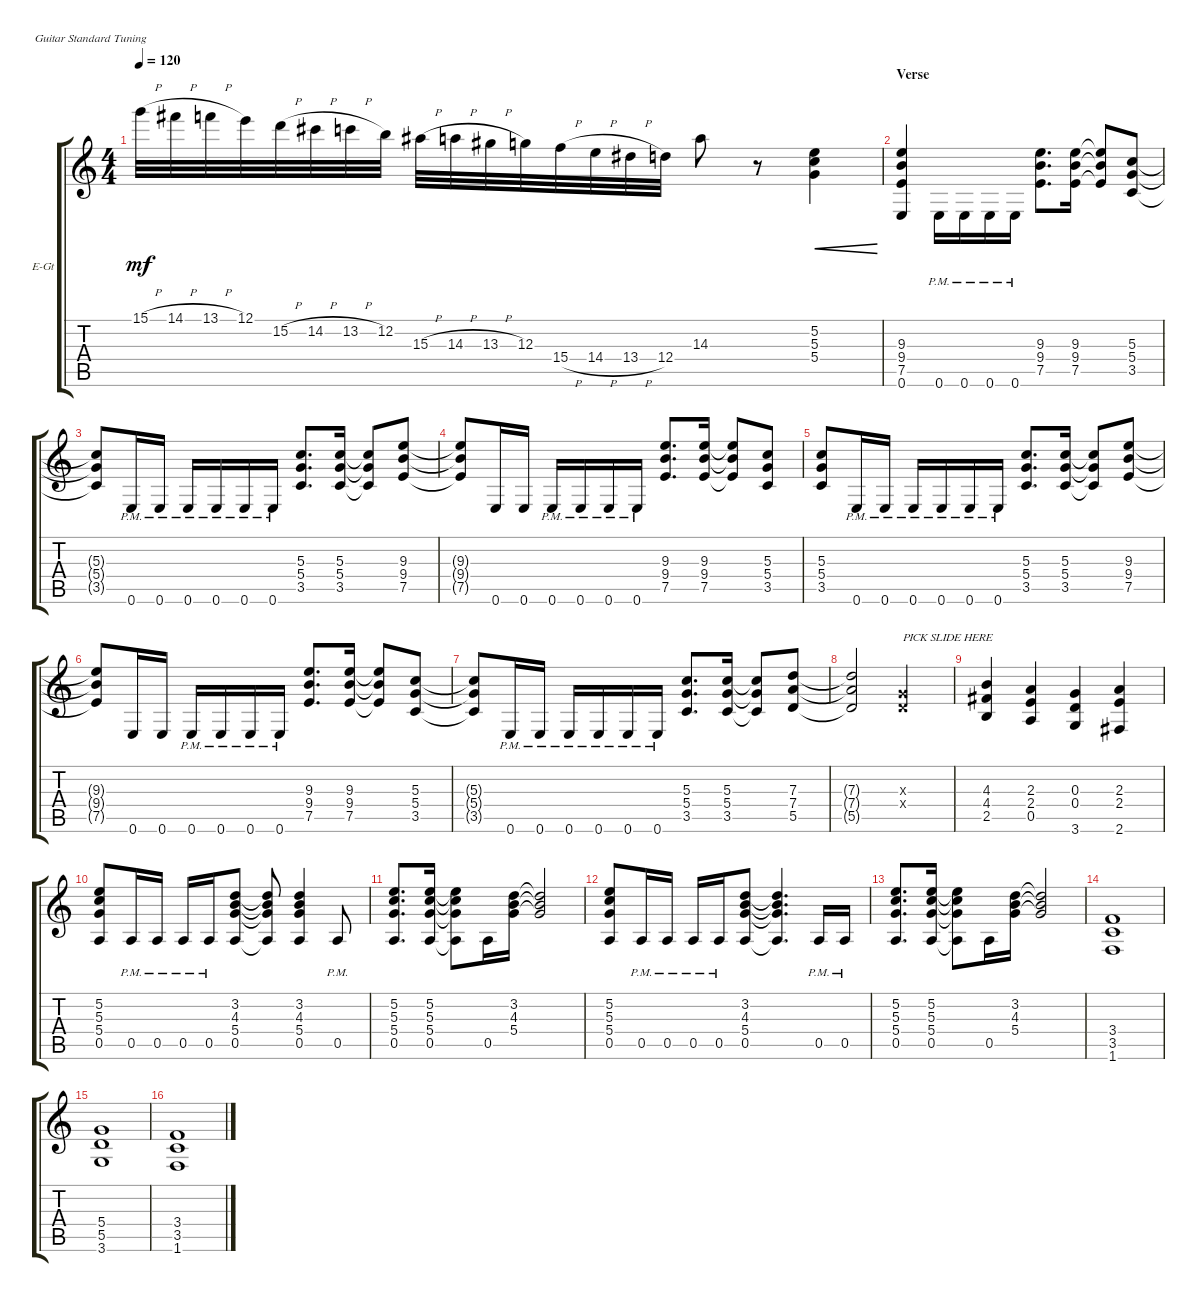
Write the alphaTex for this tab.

\defaultSystemsLayout 4
\bracketExtendMode groupsimilarinstruments
\firstSystemTrackNameOrientation horizontal
\otherSystemsTrackNameOrientation horizontal
\track ("VINNIE VINCENT" "E-Gt") {solo instrument distortionguitar}
\staff {score tabs}
\tuning (E4 B3 G3 D3 A2 E2)
\ts (4 4)
\tempo 120
\clef g2
\ks c
15.1{h}.32{dy mf} 14.1{h}.32 13.1{h}.32 12.1.32 15.2{h}.32 14.2{h}.32 13.2{h}.32 12.2.32 15.3{h}.32 14.3{h}.32 13.3{h}.32 12.3.32 15.4{h}.32 14.4{h}.32 13.4{h}.32 12.4.32 14.3.8 r.8 (5.2 5.3 5.4).4{cre} |
\section ("" "Verse")
(0.6 7.5 9.4 9.3).4 0.6{pm}.16 0.6{pm}.16 0.6{pm}.16 0.6{pm}.16 (7.5 9.4 9.3).8{d beam invert} (9.3 9.4 7.5).16 (9.3{t} 9.4{t} 7.5{t}).8 (3.5 5.4 5.3).8 |
(3.5{t} 5.4{t} 5.3{t}).8 0.6{pm}.16 0.6{pm}.16 0.6{pm}.16 0.6{pm}.16 0.6{pm}.16 0.6{pm}.16 (3.5 5.4 5.3).8{d} (5.3 3.5 5.4).16 (5.3{t} 3.5{t} 5.4{t}).8 (9.3 9.4 7.5).8 |
(9.3{t} 9.4{t} 7.5{t}).8 0.6.16 0.6.16 0.6{pm}.16 0.6{pm}.16 0.6{pm}.16 0.6{pm}.16 (7.5 9.4 9.3).8{d} (9.3 7.5 9.4).16 (9.3{t} 7.5{t} 9.4{t}).8 (5.3 5.4 3.5).8 |
(3.5 5.4 5.3).8 0.6{pm}.16 0.6{pm}.16 0.6{pm}.16 0.6{pm}.16 0.6{pm}.16 0.6{pm}.16 (3.5 5.4 5.3).8{d} (5.3 3.5 5.4).16 (5.3{t} 3.5{t} 5.4{t}).8 (9.3 9.4 7.5).8 |
(9.3{t} 9.4{t} 7.5{t}).8 0.6.16 0.6.16 0.6{pm}.16 0.6{pm}.16 0.6{pm}.16 0.6{pm}.16 (7.5 9.4 9.3).8{d} (9.3 7.5 9.4).16 (9.3{t} 7.5{t} 9.4{t}).8 (5.3 5.4 3.5).8 |
(3.5{t} 5.4{t} 5.3{t}).8 0.6{pm}.16 0.6{pm}.16 0.6{pm}.16 0.6{pm}.16 0.6{pm}.16 0.6{pm}.16 (3.5 5.4 5.3).8{d} (5.3 3.5 5.4).16 (5.3{t} 3.5{t} 5.4{t}).8 (7.3 7.4 5.5).8 |
(7.3{t} 7.4{t} 5.5{t}).2 (0.3{x} 0.4{x}).2{txt "PICK SLIDE HERE"} |
(2.5 4.4 4.3).4 (2.3 2.4 0.5).4 (0.3 0.4 3.6).4 (2.6 2.4 2.3).4 |
(0.5 5.4 5.3 5.2).8 0.5{pm}.16 0.5{pm}.16 0.5{pm}.16 0.5{pm}.16 (0.5 5.4 4.3 3.2).8 (0.5{t} 5.4{t} 4.3{t} 3.2{t}).8 (3.2 4.3 5.4 0.5).4 0.5{pm}.8 |
(0.5 5.4 5.3 5.2).8{d} (5.2 5.3 5.4 0.5).16 (5.2{t} 5.3{t} 5.4{t} 0.5{t}).8 0.5.16 (5.4 4.3 3.2).16 (5.4{t} 4.3{t} 3.2{t}).2{beam invert} |
(0.5 5.4 5.3 5.2).8 0.5{pm}.16 0.5{pm}.16 0.5{pm}.16 0.5{pm}.16 (0.5 5.4 4.3 3.2).8 (0.5{t} 5.4{t} 4.3{t} 3.2{t}).4{d} 0.5{pm}.16 0.5{pm}.16 |
(0.5 5.4 5.3 5.2).8{d} (0.5 5.4 5.3 5.2).16 (0.5{t} 5.4{t} 5.3{t} 5.2{t}).8 0.5.16 (5.4 4.3 3.2).16 (5.4{t} 4.3{t} 3.2{t}).2{beam invert} |
(3.5 3.4 1.6).1 |
(5.4 5.5 3.6).1 |
(3.5 3.4 1.6).1
